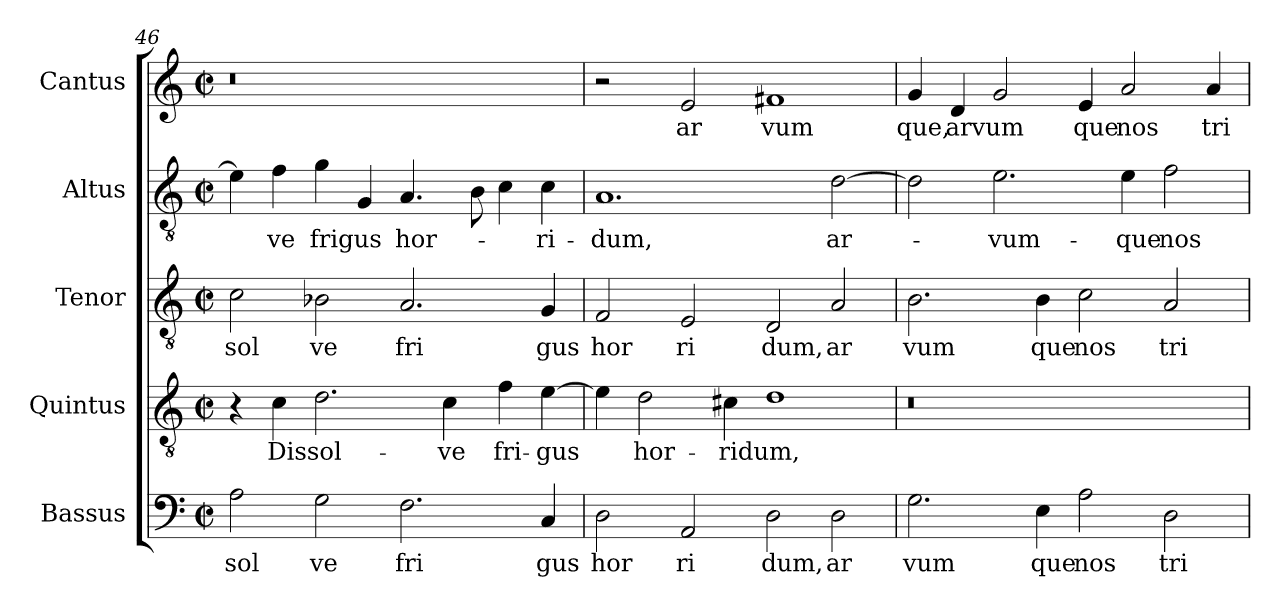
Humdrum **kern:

**kern	**text	**kern	**text	**kern	**text	**kern	**text	**kern	**text
*part5	*part5	*part4	*part4	*part3	*part3	*part2	*part2	*part1	*part1
*staff5	*staff5	*staff4	*staff4	*staff3	*staff3	*staff2	*staff2	*staff1	*staff1
*I"Bassus	*	*I"Quintus	*	*I"Tenor	*	*I"Altus	*	*I"Cantus	*
*clefF4	*	*clefGv2	*	*clefGv2	*	*clefGv2	*	*clefG2	*
*M2/2	*	*M2/2	*	*M2/2	*	*M2/2	*	*M2/2	*
*met(c|)	*	*met(c|)	*	*met(c|)	*	*met(c|)	*	*met(c|)	*
=46	=46	=46	=46	=46	=46	=46	=46	=46	=46
!	!LO:LY:b:cj	!	!	!	!LO:LY:b:cj	!	!	!	!
2A\	sol	4r	.	2c\	sol	4e\]	.	0r	.
!	!	!	!LO:LY:b:cj	!	!	!	!LO:LY:b:cj	!	!
.	.	4c\	Dissol-	.	.	4f\	-ve	.	.
!	!LO:LY:b:cj	!	!	!	!LO:LY:b:cj	!	!LO:LY:b	!	!
2G\	ve	2.d\	.	2B-X\	ve	4g\	frigus	.	.
.	.	.	.	.	.	4G/	.	.	.
!	!LO:LY:b:cj	!	!	!	!LO:LY:b:cj	!	!LO:LY:b	!	!
2.F\	fri	.	.	2.A/	fri	4.A/	hor-	.	.
!	!	!	!LO:LY:b:cj	!	!	!	!	!	!
.	.	4c\	-ve	.	.	.	.	.	.
.	.	.	.	.	.	8B\	.	.	.
!	!	!	!LO:LY:b:cj	!	!	!	!	!	!
.	.	4f\	fri-	.	.	4c\	.	.	.
!	!LO:LY:b:cj	!	!LO:LY:b	!	!LO:LY:b:cj	!	!LO:LY:b:cj	!	!
4C/	gus	[>4e\	-gus	4G/	gus	4c\	-ri-	.	.
=47	=47	=47	=47	=47	=47	=47	=47	=47	=47
!	!LO:LY:b:cj	!	!	!	!LO:LY:b:cj	!	!LO:LY:b:cj	!	!
2D\	hor	4e\]	.	2F/	hor	1.A	-dum,	2r	.
!	!	!	!LO:LY:b:cj	!	!	!	!	!	!
.	.	2d\	hor-	.	.	.	.	.	.
!	!LO:LY:b:cj	!	!	!	!LO:LY:b:cj	!	!	!	!LO:LY:b:cj
2AA/	ri	.	.	2E/	ri	.	.	2e/	ar
!	!	!	!LO:LY:b	!	!	!	!	!	!
.	.	4c#X\	-ridum,	.	.	.	.	.	.
!	!LO:LY:b:cj	!	!	!	!LO:LY:b:cj	!	!	!	!LO:LY:b:cj
2D\	dum,	1d	.	2D/	dum,	.	.	1f#X	vum
!	!LO:LY:b:cj	!	!	!	!LO:LY:b:cj	!	!LO:LY:b:cj	!	!
2D\	ar	.	.	2A/	ar	[>2d\	ar-	.	.
=48	=48	=48	=48	=48	=48	=48	=48	=48	=48
!	!LO:LY:b:cj	!	!	!	!LO:LY:b:cj	!	!	!	!LO:LY:b:cj
2.G\	vum	0r	.	2.B\	vum	2d\]	.	4g/	que,
!	!	!	!	!	!	!	!	!	!LO:LY:b
.	.	.	.	.	.	.	.	4d/	arvum
!	!	!	!	!	!	!	!LO:LY:b:cj	!	!
.	.	.	.	.	.	2.e\	-vum-	2g/	.
!	!LO:LY:b:cj	!	!	!	!LO:LY:b:cj	!	!	!	!
4E\	que	.	.	4B\	que	.	.	.	.
!	!LO:LY:b:cj	!	!	!	!LO:LY:b:cj	!	!	!	!LO:LY:b:cj
2A\	nos	.	.	2c\	nos	.	.	4e/	que
!	!	!	!	!	!	!	!LO:LY:b:cj	!	!LO:LY:b:cj
.	.	.	.	.	.	4e\	-que	2a/	nos
!	!LO:LY:b:cj	!	!	!	!LO:LY:b:cj	!	!LO:LY:b:cj	!	!
2D\	tri	.	.	2A/	tri	2f\	nos-	.	.
!	!	!	!	!	!	!	!	!	!LO:LY:b:cj
.	.	.	.	.	.	.	.	4a/	tri
=	=	=	=	=	=	=	=	=	=
*-	*-	*-	*-	*-	*-	*-	*-	*-	*-
